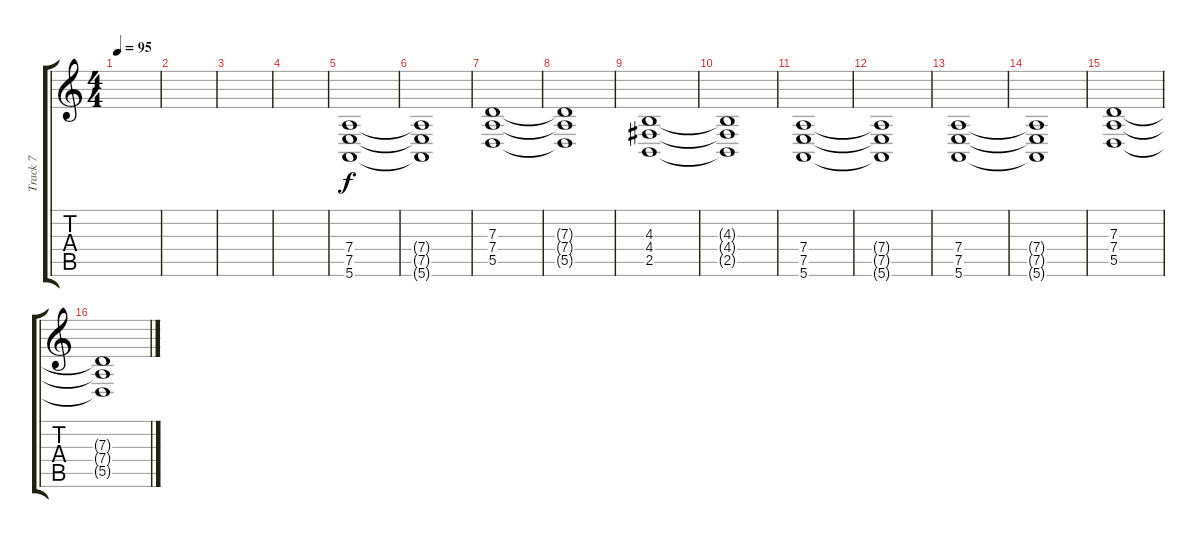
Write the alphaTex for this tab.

\track ("Track 7" "Track 7") {instrument stringensemble1}
\staff {score tabs}
\tuning (E4 B3 G3 D3 A2 E2) {hide}
\ts (4 4)
\tempo 95
\clef g2
\ks c
|
|
|
|
(7.4 7.5 5.6).1 |
(7.4{t} 7.5{t} 5.6{t}).1 |
(7.3 7.4 5.5).1 |
(7.3{t} 7.4{t} 5.5{t}).1 |
(4.3 4.4 2.5).1 |
(4.3{t} 4.4{t} 2.5{t}).1 |
(7.4 7.5 5.6).1 |
(7.4{t} 7.5{t} 5.6{t}).1 |
(7.4 7.5 5.6).1 |
(7.4{t} 7.5{t} 5.6{t}).1 |
(7.3 7.4 5.5).1 |
(7.3{t} 7.4{t} 5.5{t}).1
